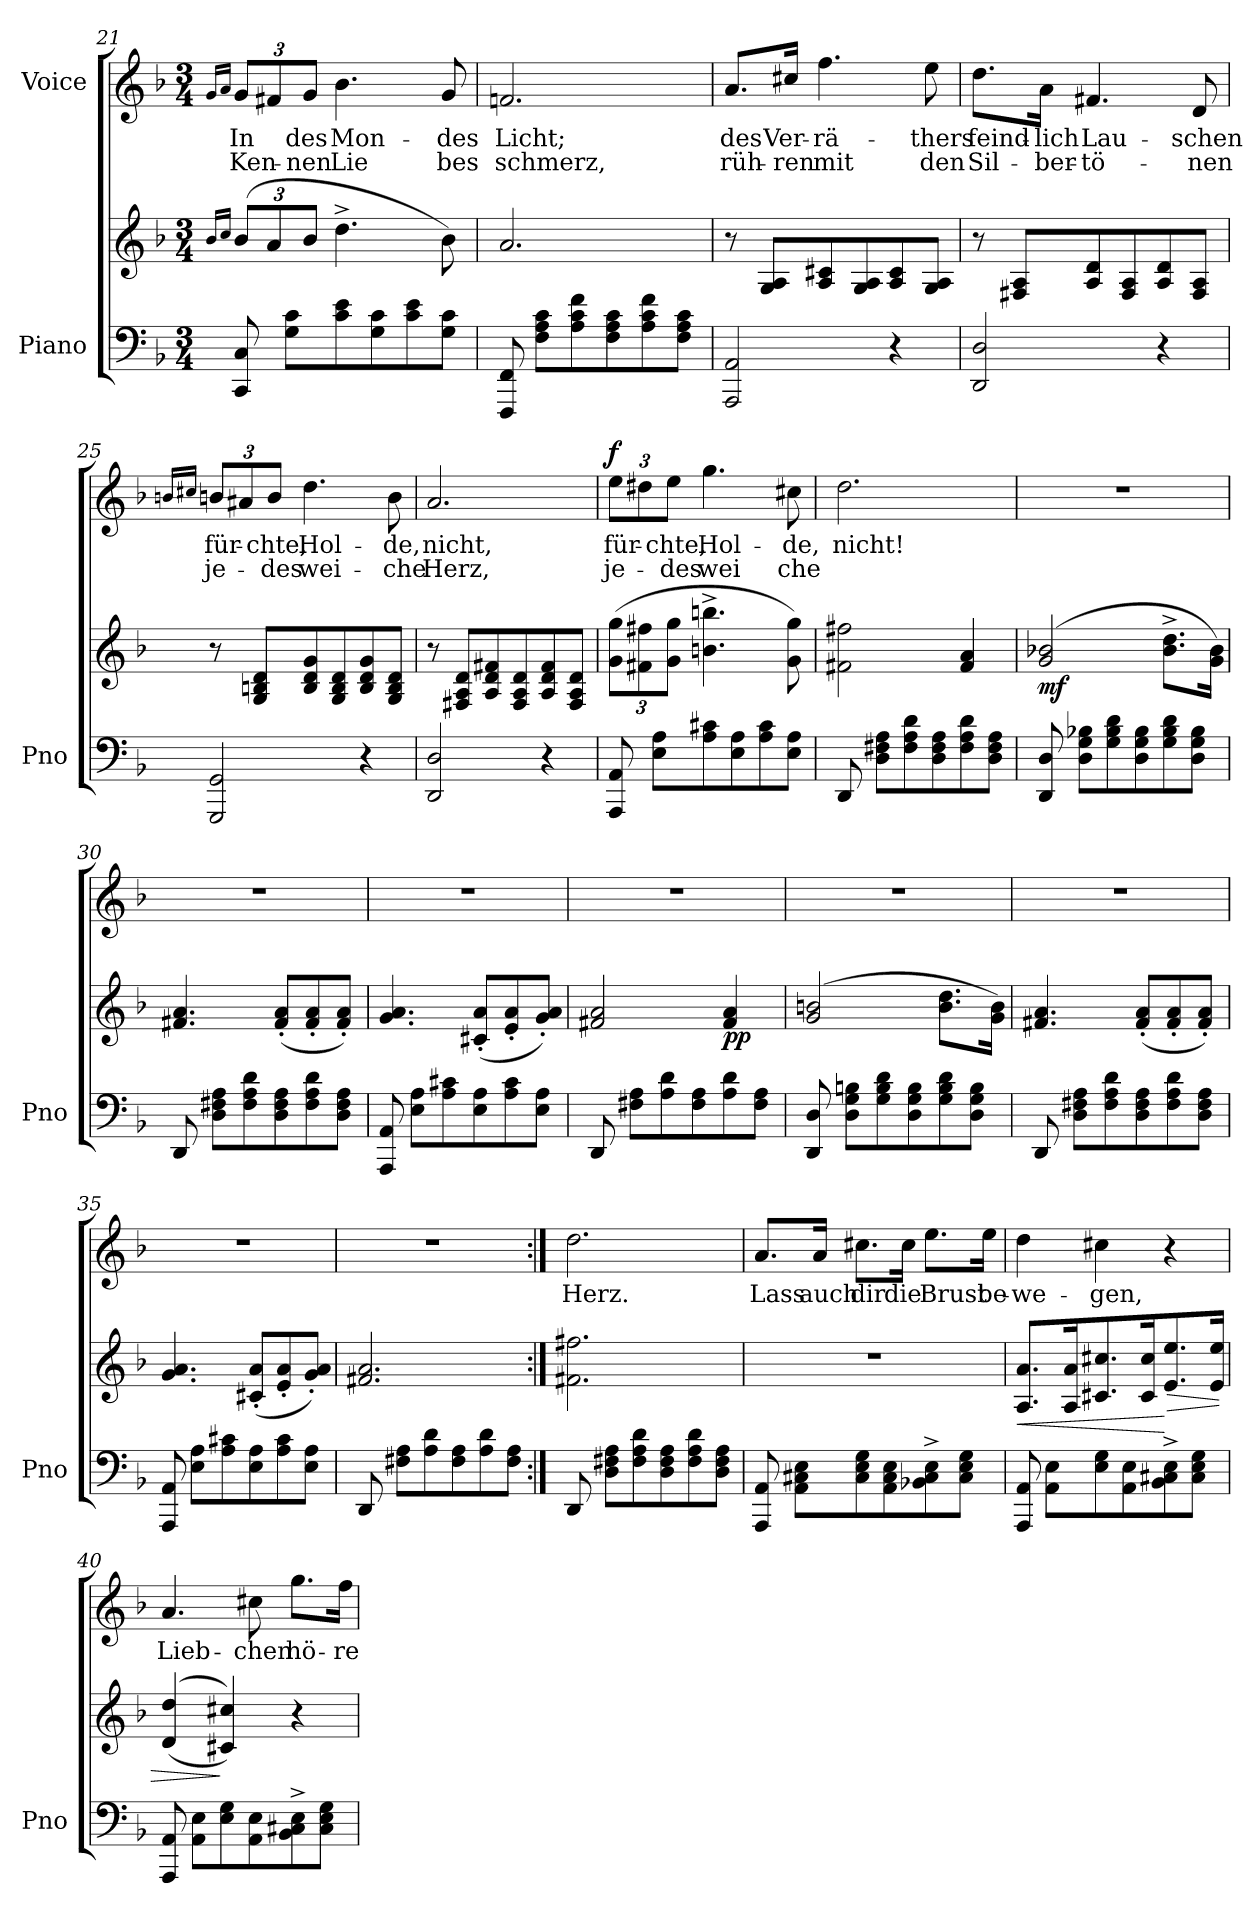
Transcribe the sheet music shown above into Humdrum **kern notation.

**kern	**kern	**dynam	**kern	**text	**text	**dynam
*part2	*part2	*part2	*part1	*part1	*part1	*part1
*staff3	*staff2	*staff2/3	*staff1	*staff1	*staff1	*staff1
*I"Piano	*	*	*I"Voice	*	*	*
*I'Pno	*	*	*	*	*	*
*clefF4	*clefG2	*	*clefG2	*	*	*
*k[b-]	*k[b-]	*	*k[b-]	*	*	*
*M3/4	*M3/4	*	*M3/4	*	*	*
=21	=21	=21	=21	=21	=21	=21
.	16qb-/LL	.	16qg/LL	.	.	.
.	16qcc/JJ	.	16qa/JJ	.	.	.
*	*Xbrackettup	*	*Xbrackettup	*	*	*
!	!	!	!	!LO:LY:b	!LO:LY:b	!
8CC/ 8C/	(>12b-/L	.	12g/L	In	Ken-	.
.	12a/	.	12f#X/	.	.	.
8G\ 8c\L	.	.	.	.	.	.
!	!	!	!	!LO:LY:b	!LO:LY:b	!
.	12b-/J	.	12g/J	des	-nen	.
!	!	!	!	!LO:LY:b	!LO:LY:b	!
8c\ 8e\	4.dd^\	.	4.b-\	Mon-	Lie	.
8G\ 8c\	.	.	.	.	.	.
8c\ 8e\	.	.	.	.	.	.
!	!	!	!	!LO:LY:b	!LO:LY:b	!
8G\ 8c\J	8b-\)	.	8g/	-des	bes	.
!!LO:LB:g=z
=22	=22	=22	=22	=22	=22	=22
!	!	!	!	!LO:LY:b	!LO:LY:b	!
8FFF/ 8FF/	2.a/	.	2.fn/	Licht;	schmerz,	.
8F\ 8A\ 8c\L	.	.	.	.	.	.
8A\ 8c\ 8f\	.	.	.	.	.	.
8F\ 8A\ 8c\	.	.	.	.	.	.
8A\ 8c\ 8f\	.	.	.	.	.	.
8F\ 8A\ 8c\J	.	.	.	.	.	.
=23	=23	=23	=23	=23	=23	=23
!	!	!	!	!LO:LY:b	!LO:LY:b	!
2AAA/ 2AA/	8r	.	8.a/L	des	rüh-	.
.	8G/ 8A/L	.	.	.	.	.
!	!	!	!	!LO:LY:b	!LO:LY:b	!
.	.	.	16cc#X/Jk	Ver-	-ren	.
!	!	!	!	!LO:LY:b	!LO:LY:b	!
.	8A/ 8c#X/	.	4.ff\	-rä-	mit	.
.	8G/ 8A/	.	.	.	.	.
4r	8A/ 8c#/	.	.	.	.	.
!	!	!	!	!LO:LY:b	!LO:LY:b	!
.	8G/ 8A/J	.	8ee\	-thers	den	.
=24	=24	=24	=24	=24	=24	=24
!	!	!	!	!LO:LY:b	!LO:LY:b	!
2DD/ 2D/	8r	.	8.dd\L	feind-	Sil-	.
.	8F#X/ 8A/L	.	.	.	.	.
!	!	!	!	!LO:LY:b	!LO:LY:b	!
.	.	.	16a\Jk	-lich	-ber-	.
!	!	!	!	!LO:LY:b	!LO:LY:b	!
.	8A/ 8d/	.	4.f#X/	Lau-	-tö-	.
.	8F#/ 8A/	.	.	.	.	.
4r	8A/ 8d/	.	.	.	.	.
!	!	!	!	!LO:LY:b	!LO:LY:b	!
.	8F#/ 8A/J	.	8d/	-schen	-nen	.
=25	=25	=25	=25	=25	=25	=25
.	.	.	16qbn/LL	.	.	.
.	.	.	16qcc#X/JJ	.	.	.
!	!	!	!	!LO:LY:b	!LO:LY:b	!
2GGG/ 2GG/	8r	.	12b/L	für-	je-	.
.	.	.	12a#X/	.	.	.
.	8G/ 8Bn/ 8d/L	.	.	.	.	.
!	!	!	!	!LO:LY:b	!LO:LY:b	!
.	.	.	12b/J	-chte,	-des	.
!	!	!	!	!LO:LY:b	!LO:LY:b	!
.	8B/ 8d/ 8g/	.	4.dd\	Hol-	wei-	.
.	8G/ 8B/ 8d/	.	.	.	.	.
4r	8B/ 8d/ 8g/	.	.	.	.	.
!	!	!	!	!LO:LY:b	!LO:LY:b	!
.	8G/ 8B/ 8d/J	.	8b\	-de,	-che	.
=26	=26	=26	=26	=26	=26	=26
!	!	!	!	!LO:LY:b	!LO:LY:b	!
2DD/ 2D/	8r	.	2.a/	nicht,	Herz,	.
.	8F#X/ 8A/ 8d/L	.	.	.	.	.
.	8A/ 8d/ 8f#X/	.	.	.	.	.
.	8F#/ 8A/ 8d/	.	.	.	.	.
4r	8A/ 8d/ 8f#/	.	.	.	.	.
.	8F#/ 8A/ 8d/J	.	.	.	.	.
!!LO:LB:g=z
=27	=27	=27	=27	=27	=27	=27
!	!	!	!	!LO:LY:b	!LO:LY:b	!LO:DY:a
8AAA/ 8AA/	(>12g\ 12gg\L	.	12ee\L	für-	je-	f
.	12f#X\ 12ff#X\	.	12dd#X\	.	.	.
8E\ 8A\L	.	.	.	.	.	.
!	!	!	!	!LO:LY:b	!LO:LY:b	!
.	12g\ 12gg\J	.	12ee\J	-chte,	-des	.
!	!	!	!	!LO:LY:b	!LO:LY:b	!
8A\ 8c#X\	4.bn\^ 4.bbn\^	.	4.gg\	Hol-	wei	.
8E\ 8A\	.	.	.	.	.	.
8A\ 8c#\	.	.	.	.	.	.
!	!	!	!	!LO:LY:b	!LO:LY:b	!
8E\ 8A\J	8g\ 8gg\)	.	8cc#X\	-de,	che	.
=28	=28	=28	=28	=28	=28	=28
!	!	!	!	!LO:LY:b	!	!
8DD/	2f#X\ 2ff#X\	.	2.dd\	nicht!	.	.
8D\ 8F#X\ 8A\L	.	.	.	.	.	.
8F#\ 8A\ 8d\	.	.	.	.	.	.
8D\ 8F#\ 8A\	.	.	.	.	.	.
8F#\ 8A\ 8d\	4f#/ 4a/	.	.	.	.	.
8D\ 8F#\ 8A\J	.	.	.	.	.	.
=29	=29	=29	=29	=29	=29	=29
!	!	!LO:DY:b	!	!	!	!
8DD/ 8D/	(>2g/ 2b-X/	mf	2.r	.	.	.
8D\ 8G\ 8B-X\L	.	.	.	.	.	.
8G\ 8B-\ 8d\	.	.	.	.	.	.
8D\ 8G\ 8B-\	.	.	.	.	.	.
8G\ 8B-\ 8d\	8.b-\^ 8.dd\^L	.	.	.	.	.
8D\ 8G\ 8B-\J	.	.	.	.	.	.
.	16g\ 16b-\Jk)	.	.	.	.	.
=30	=30	=30	=30	=30	=30	=30
8DD/	4.f#X/ 4.a/	.	2.r	.	.	.
8D\ 8F#X\ 8A\L	.	.	.	.	.	.
8F#\ 8A\ 8d\	.	.	.	.	.	.
8D\ 8F#\ 8A\	(<8f#/' 8a/'L	.	.	.	.	.
8F#\ 8A\ 8d\	8f#/' 8a/'	.	.	.	.	.
8D\ 8F#\ 8A\J	8f#/' 8a/'J)	.	.	.	.	.
=31	=31	=31	=31	=31	=31	=31
8AAA/ 8AA/	4.g/ 4.a/	.	2.r	.	.	.
8E\ 8A\L	.	.	.	.	.	.
8A\ 8c#X\	.	.	.	.	.	.
8E\ 8A\	(<8c#X/' 8a/'L	.	.	.	.	.
8A\ 8c#\	8e/' 8a/'	.	.	.	.	.
8E\ 8A\J	8g/' 8a/'J)	.	.	.	.	.
!!LO:LB:g=z
=32	=32	=32	=32	=32	=32	=32
8DD/	2f#X/ 2a/	.	2.r	.	.	.
8F#X\ 8A\L	.	.	.	.	.	.
8A\ 8d\	.	.	.	.	.	.
8F#\ 8A\	.	.	.	.	.	.
!	!	!LO:DY:b	!	!	!	!
8A\ 8d\	4f#/ 4a/	pp	.	.	.	.
8F#\ 8A\J	.	.	.	.	.	.
=33	=33	=33	=33	=33	=33	=33
8DD/ 8D/	(>2g/ 2bn/	.	2.r	.	.	.
8D\ 8G\ 8Bn\L	.	.	.	.	.	.
8G\ 8B\ 8d\	.	.	.	.	.	.
8D\ 8G\ 8B\	.	.	.	.	.	.
8G\ 8B\ 8d\	8.b\ 8.dd\L	.	.	.	.	.
8D\ 8G\ 8B\J	.	.	.	.	.	.
.	16g\ 16b\Jk)	.	.	.	.	.
=34	=34	=34	=34	=34	=34	=34
8DD/	4.f#X/ 4.a/	.	2.r	.	.	.
8D\ 8F#X\ 8A\L	.	.	.	.	.	.
8F#\ 8A\ 8d\	.	.	.	.	.	.
8D\ 8F#\ 8A\	(<8f#/' 8a/'L	.	.	.	.	.
8F#\ 8A\ 8d\	8f#/' 8a/'	.	.	.	.	.
8D\ 8F#\ 8A\J	8f#/' 8a/'J)	.	.	.	.	.
=35	=35	=35	=35	=35	=35	=35
8AAA/ 8AA/	4.g/ 4.a/	.	2.r	.	.	.
8E\ 8A\L	.	.	.	.	.	.
8A\ 8c#X\	.	.	.	.	.	.
8E\ 8A\	(<8c#X/' 8a/'L	.	.	.	.	.
8A\ 8c#\	8e/' 8a/'	.	.	.	.	.
8E\ 8A\J	8g/' 8a/'J)	.	.	.	.	.
=36	=36	=36	=36	=36	=36	=36
8DD/	2.f#X/ 2.a/	.	2.r	.	.	.
8F#X\ 8A\L	.	.	.	.	.	.
8A\ 8d\	.	.	.	.	.	.
8F#\ 8A\	.	.	.	.	.	.
8A\ 8d\	.	.	.	.	.	.
8F#\ 8A\J	.	.	.	.	.	.
!!LO:PB:g=z
=37:|!	=37:|!	=37:|!	=37:|!	=37:|!	=37:|!	=37:|!
!	!	!	!	!LO:LY:b	!	!
8DD/	2.f#X\ 2.ff#X\	.	2.dd\	Herz.	.	.
8D\ 8F#X\ 8A\L	.	.	.	.	.	.
8F#\ 8A\ 8d\	.	.	.	.	.	.
8D\ 8F#\ 8A\	.	.	.	.	.	.
8F#\ 8A\ 8d\	.	.	.	.	.	.
8D\ 8F#\ 8A\J	.	.	.	.	.	.
=38	=38	=38	=38	=38	=38	=38
!	!	!	!	!LO:LY:b	!	!
8AAA/ 8AA/	2.r	.	8.a/L	Lass	.	.
8AA\ 8C#X\ 8E\L	.	.	.	.	.	.
!	!	!	!	!LO:LY:b	!	!
.	.	.	16a/Jk	auch	.	.
!	!	!	!	!LO:LY:b	!	!
8C#\ 8E\ 8G\	.	.	8.cc#X\L	dir	.	.
8AA\ 8C#\ 8E\	.	.	.	.	.	.
!	!	!	!	!LO:LY:b	!	!
.	.	.	16cc#\Jk	die	.	.
!	!	!	!	!LO:LY:b	!	!
8BB-X\^ 8C#\^ 8E\^	.	.	8.ee\L	Brust	.	.
8C#\ 8E\ 8G\J	.	.	.	.	.	.
!	!	!	!	!LO:LY:b	!	!
.	.	.	16ee\Jk	be-	.	.
=39	=39	=39	=39	=39	=39	=39
!	!	!LO:HP:b	!	!LO:LY:b	!	!
8AAA/ 8AA/	8.A/ 8.a/L	<	4dd\	-we-	.	.
8AA\ 8E\L	.	.	.	.	.	.
.	16A/ 16a/K	.	.	.	.	.
!	!	!	!	!LO:LY:b	!	!
8E\ 8G\	8.c#X/ 8.cc#X/	.	4cc#X\	-gen,	.	.
8AA\ 8E\	.	.	.	.	.	.
.	16c#/ 16cc#/K	.	.	.	.	.
!	!	!LO:HP:n=1:b	!	!	!	!
8BB-\^ 8C#X\^ 8E\^	8.e/ 8.ee/	[ >	4r	.	.	.
8C#\ 8E\ 8G\J	.	.	.	.	.	.
.	16e/ 16ee/Jk	.	.	.	.	.
=40	=40	=40	=40	=40	=40	=40
!	!	!	!	!LO:LY:b	!	!
8AAA/ 8AA/	(>(<4d/ 4dd/	.	4.a/	Lieb-	.	.
8AA\ 8E\L	.	.	.	.	.	.
8E\ 8G\	4c#X/ 4cc#X/))	]	.	.	.	.
!	!	!	!	!LO:LY:b	!	!
8AA\ 8E\	.	.	8cc#X\	-chen	.	.
!	!	!	!	!LO:LY:b	!	!
8BB-\^ 8C#X\^ 8E\^	4r	.	8.gg\L	hö-	.	.
8C#\ 8E\ 8G\J	.	.	.	.	.	.
!	!	!	!	!LO:LY:b	!	!
.	.	.	16ff\Jk	-re	.	.
=	=	=	=	=	=	=
*-	*-	*-	*-	*-	*-	*-
